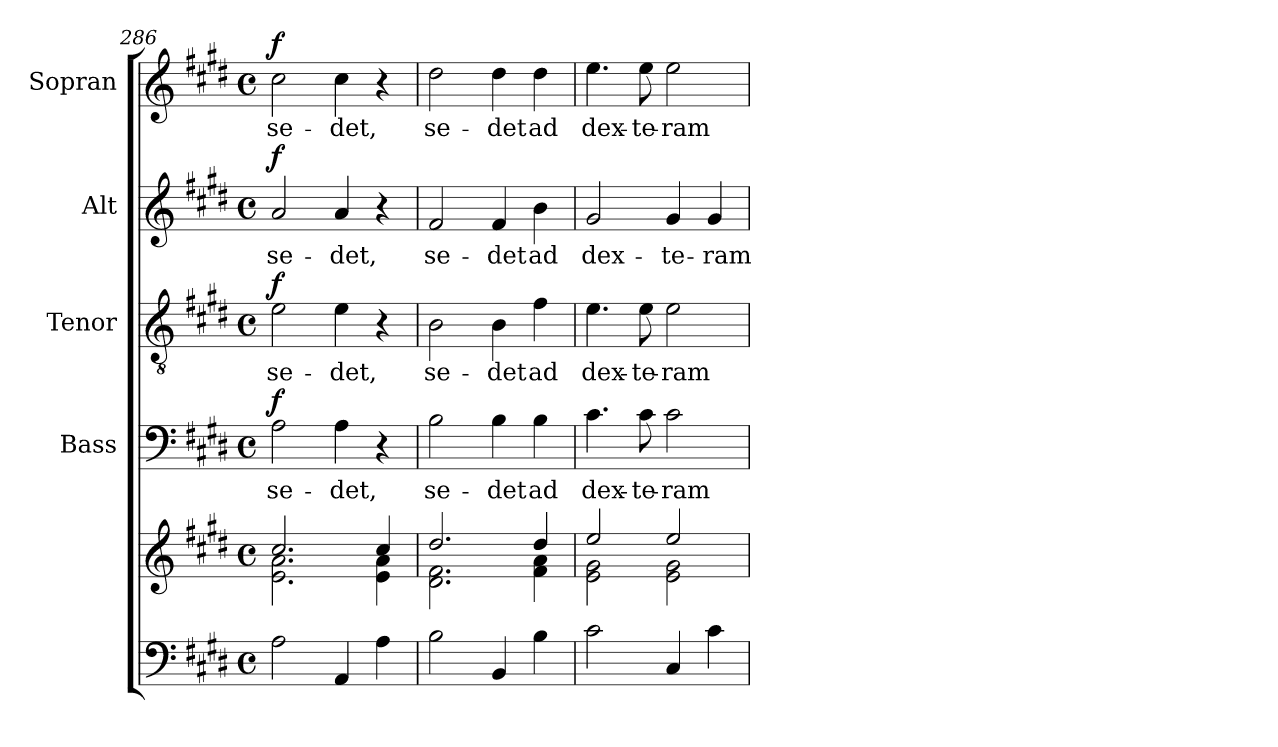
**kern	**kern	**kern	**text	**dynam	**kern	**text	**dynam	**kern	**text	**dynam	**kern	**text	**dynam
*part5	*part5	*part4	*part4	*part4	*part3	*part3	*part3	*part2	*part2	*part2	*part1	*part1	*part1
*staff6	*staff5	*staff4	*staff4	*staff4	*staff3	*staff3	*staff3	*staff2	*staff2	*staff2	*staff1	*staff1	*staff1
*	*	*I"Bass	*	*	*I"Tenor	*	*	*I"Alt	*	*	*I"Sopran	*	*
*	*	*I'B.	*	*	*I'T.	*	*	*I'A.	*	*	*I'S.	*	*
*clefF4	*clefG2	*clefF4	*	*	*clefGv2	*	*	*clefG2	*	*	*clefG2	*	*
*k[f#c#g#d#]	*k[f#c#g#d#]	*k[f#c#g#d#]	*	*	*k[f#c#g#d#]	*	*	*k[f#c#g#d#]	*	*	*k[f#c#g#d#]	*	*
*E:	*E:	*E:	*	*	*E:	*	*	*E:	*	*	*E:	*	*
*M4/4	*M4/4	*M4/4	*	*	*M4/4	*	*	*M4/4	*	*	*M4/4	*	*
*met(c)	*met(c)	*met(c)	*	*	*met(c)	*	*	*met(c)	*	*	*met(c)	*	*
=286	=286	=286	=286	=286	=286	=286	=286	=286	=286	=286	=286	=286	=286
*	*^	*	*	*	*	*	*	*	*	*	*	*	*
!	!	!	!	!LO:LY:b	!LO:DY:a	!	!LO:LY:b	!LO:DY:a	!	!LO:LY:b	!LO:DY:a	!	!LO:LY:b	!LO:DY:a
2A\	2.cc#/	2.e\ 2.a\	2A\	se-	f	2e\	se-	f	2a/	se-	f	2cc#\	se-	f
!	!	!	!	!LO:LY:b	!	!	!LO:LY:b	!	!	!LO:LY:b	!	!	!LO:LY:b	!
4AA/	.	.	4A\	-det,	.	4e\	-det,	.	4a/	-det,	.	4cc#\	-det,	.
4A\	4cc#/	4e\ 4a\	4r	.	.	4r	.	.	4r	.	.	4r	.	.
!!LO:PB:g=z
=287	=287	=287	=287	=287	=287	=287	=287	=287	=287	=287	=287	=287	=287	=287
!	!	!	!	!LO:LY:b	!	!	!LO:LY:b	!	!	!LO:LY:b	!	!	!LO:LY:b	!
2B\	2.dd#/	2.d#\ 2.f#\	2B\	se-	.	2B\	se-	.	2f#/	se-	.	2dd#\	se-	.
!	!	!	!	!LO:LY:b	!	!	!LO:LY:b	!	!	!LO:LY:b	!	!	!LO:LY:b	!
4BB/	.	.	4B\	-det	.	4B\	-det	.	4f#/	-det	.	4dd#\	-det	.
!	!	!	!	!LO:LY:b	!	!	!LO:LY:b	!	!	!LO:LY:b	!	!	!LO:LY:b	!
4B\	4dd#/	4f#\ 4a\	4B\	ad	.	4f#\	ad	.	4b\	ad	.	4dd#\	ad	.
=288	=288	=288	=288	=288	=288	=288	=288	=288	=288	=288	=288	=288	=288	=288
!	!	!	!	!LO:LY:b	!	!	!LO:LY:b	!	!	!LO:LY:b	!	!	!LO:LY:b	!
2c#\	2ee/	2e\ 2g#\	4.c#\	dex-	.	4.e\	dex-	.	2g#/	dex-	.	4.ee\	dex-	.
!	!	!	!	!LO:LY:b	!	!	!LO:LY:b	!	!	!	!	!	!LO:LY:b	!
.	.	.	8c#\	-te-	.	8e\	-te-	.	.	.	.	8ee\	-te-	.
!	!	!	!	!LO:LY:b	!	!	!LO:LY:b	!	!	!LO:LY:b	!	!	!LO:LY:b	!
4C#/	2ee/	2e\ 2g#\	2c#\	-ram	.	2e\	-ram	.	4g#/	-te-	.	2ee\	-ram	.
!	!	!	!	!	!	!	!	!	!	!LO:LY:b	!	!	!	!
4c#\	.	.	.	.	.	.	.	.	4g#/	-ram	.	.	.	.
*	*v	*v	*	*	*	*	*	*	*	*	*	*	*	*
=	=	=	=	=	=	=	=	=	=	=	=	=	=
*-	*-	*-	*-	*-	*-	*-	*-	*-	*-	*-	*-	*-	*-
